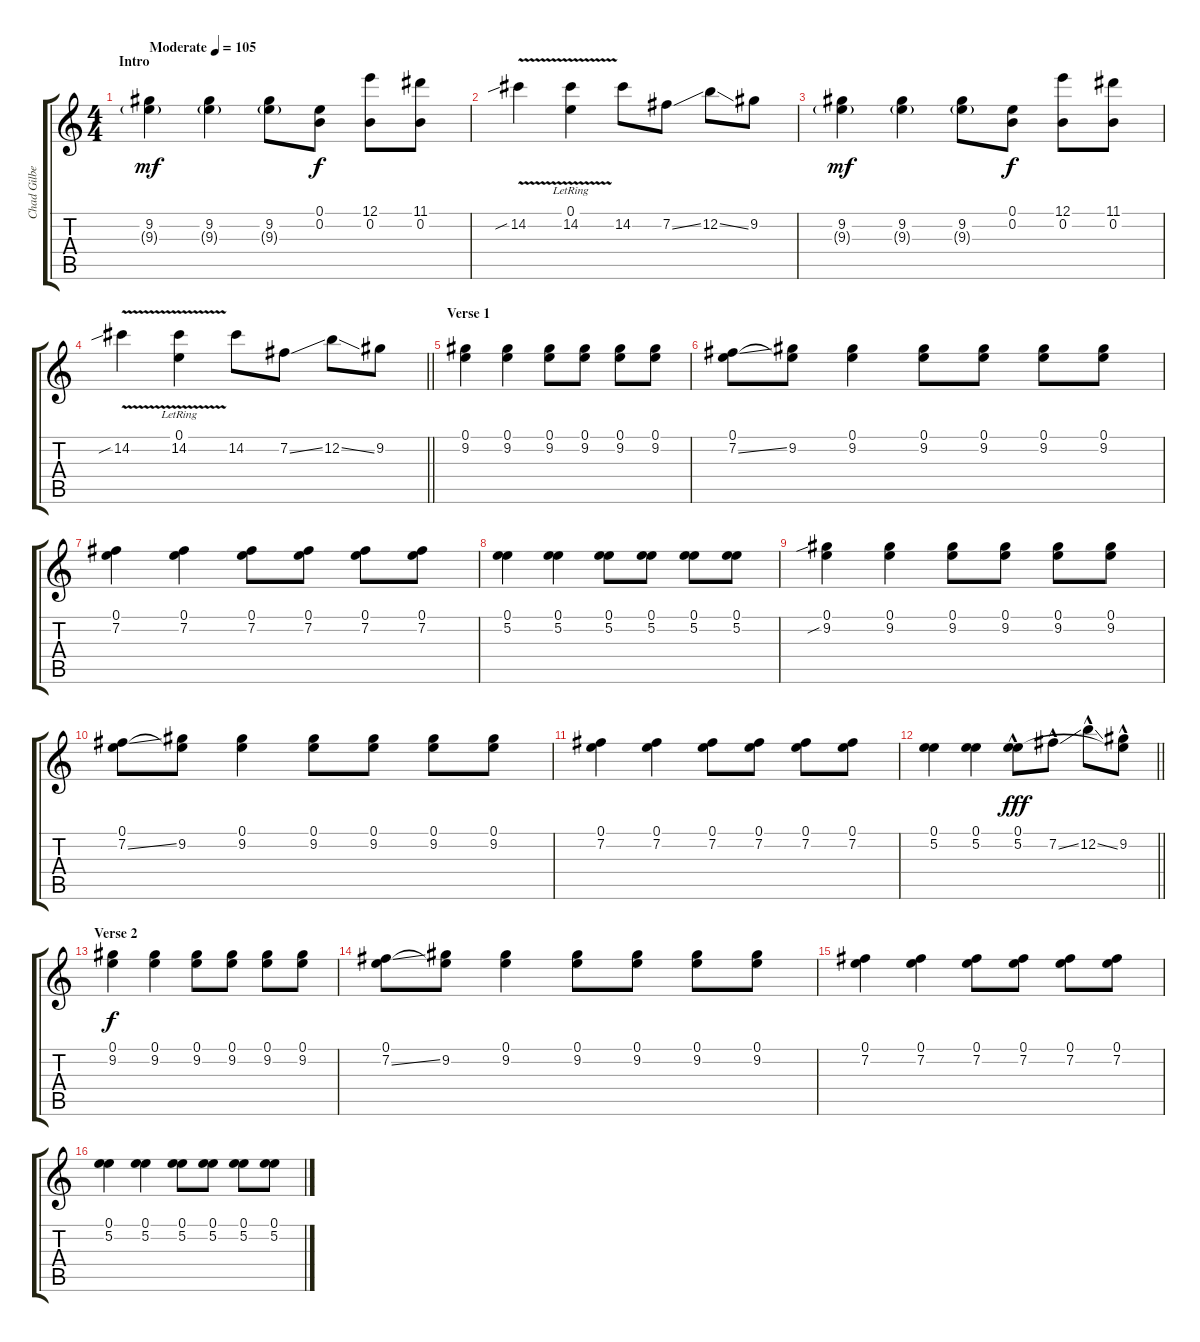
\track ("Chad Gilbert" "Chad Gilbe") {instrument overdrivenguitar}
\staff {score tabs}
\tuning (E4 B3 G3 D3 A2 E2) {hide}
\ts (4 4)
\section ("" "Intro")
\tempo (105 "Moderate")
\clef g2
\ks c
(9.2 9.3{g}).4{dy mf balance 2 instrument overdrivenguitar} (9.2 9.3{g}).4 (9.2 9.3{g}).8 (0.1 0.2).8{dy f} (12.1 0.2).8 (11.1 0.2).8 |
14.2{v sib}.4 (0.1{lr} 14.2{v}).4 14.2.8 7.2{ss}.8 12.2{ss}.8 9.2.8 |
(9.2 9.3{g}).4{dy mf} (9.2 9.3{g}).4 (9.2 9.3{g}).8 (0.1 0.2).8{dy f} (12.1 0.2).8 (11.1 0.2).8 |
\barLineRight lightlight
14.2{v sib}.4 (0.1{lr} 14.2{v}).4 14.2.8 7.2{ss}.8 12.2{ss}.8 9.2.8 |
\section ("" "Verse 1")
(0.1 9.2).4{volume 7 balance 6} (0.1 9.2).4 (0.1 9.2).8 (0.1 9.2).8 (0.1 9.2).8 (0.1 9.2).8 |
(0.1 7.2{ss}).8 (0.1{t} 9.2).8 (0.1 9.2).4 (0.1 9.2).8 (0.1 9.2).8 (0.1 9.2).8 (0.1 9.2).8 |
(0.1 7.2).4 (0.1 7.2).4 (0.1 7.2).8 (0.1 7.2).8 (0.1 7.2).8 (0.1 7.2).8 |
(0.1 5.2).4 (0.1 5.2).4 (0.1 5.2).8 (0.1 5.2).8 (0.1 5.2).8 (0.1 5.2).8 |
(0.1 9.2{sib}).4 (0.1 9.2).4 (0.1 9.2).8 (0.1 9.2).8 (0.1 9.2).8 (0.1 9.2).8 |
(0.1 7.2{ss}).8 (0.1{t} 9.2).8 (0.1 9.2).4 (0.1 9.2).8 (0.1 9.2).8 (0.1 9.2).8 (0.1 9.2).8 |
(0.1 7.2).4 (0.1 7.2).4 (0.1 7.2).8 (0.1 7.2).8 (0.1 7.2).8 (0.1 7.2).8 |
\barLineRight lightlight
(0.1 5.2).4 (0.1 5.2).4 (0.1{hac} 5.2{hac}).8{dy fff} 7.2{ss hac}.8 12.2{ss hac}.8 (0.1{t} 9.2{hac}).8 |
\section ("" "Verse 2")
(0.1 9.2).4{dy f} (0.1 9.2).4 (0.1 9.2).8 (0.1 9.2).8 (0.1 9.2).8 (0.1 9.2).8 |
(0.1 7.2{ss}).8 (0.1{t} 9.2).8 (0.1 9.2).4 (0.1 9.2).8 (0.1 9.2).8 (0.1 9.2).8 (0.1 9.2).8 |
(0.1 7.2).4 (0.1 7.2).4 (0.1 7.2).8 (0.1 7.2).8 (0.1 7.2).8 (0.1 7.2).8 |
(0.1 5.2).4 (0.1 5.2).4 (0.1 5.2).8 (0.1 5.2).8 (0.1 5.2).8 (0.1 5.2).8
